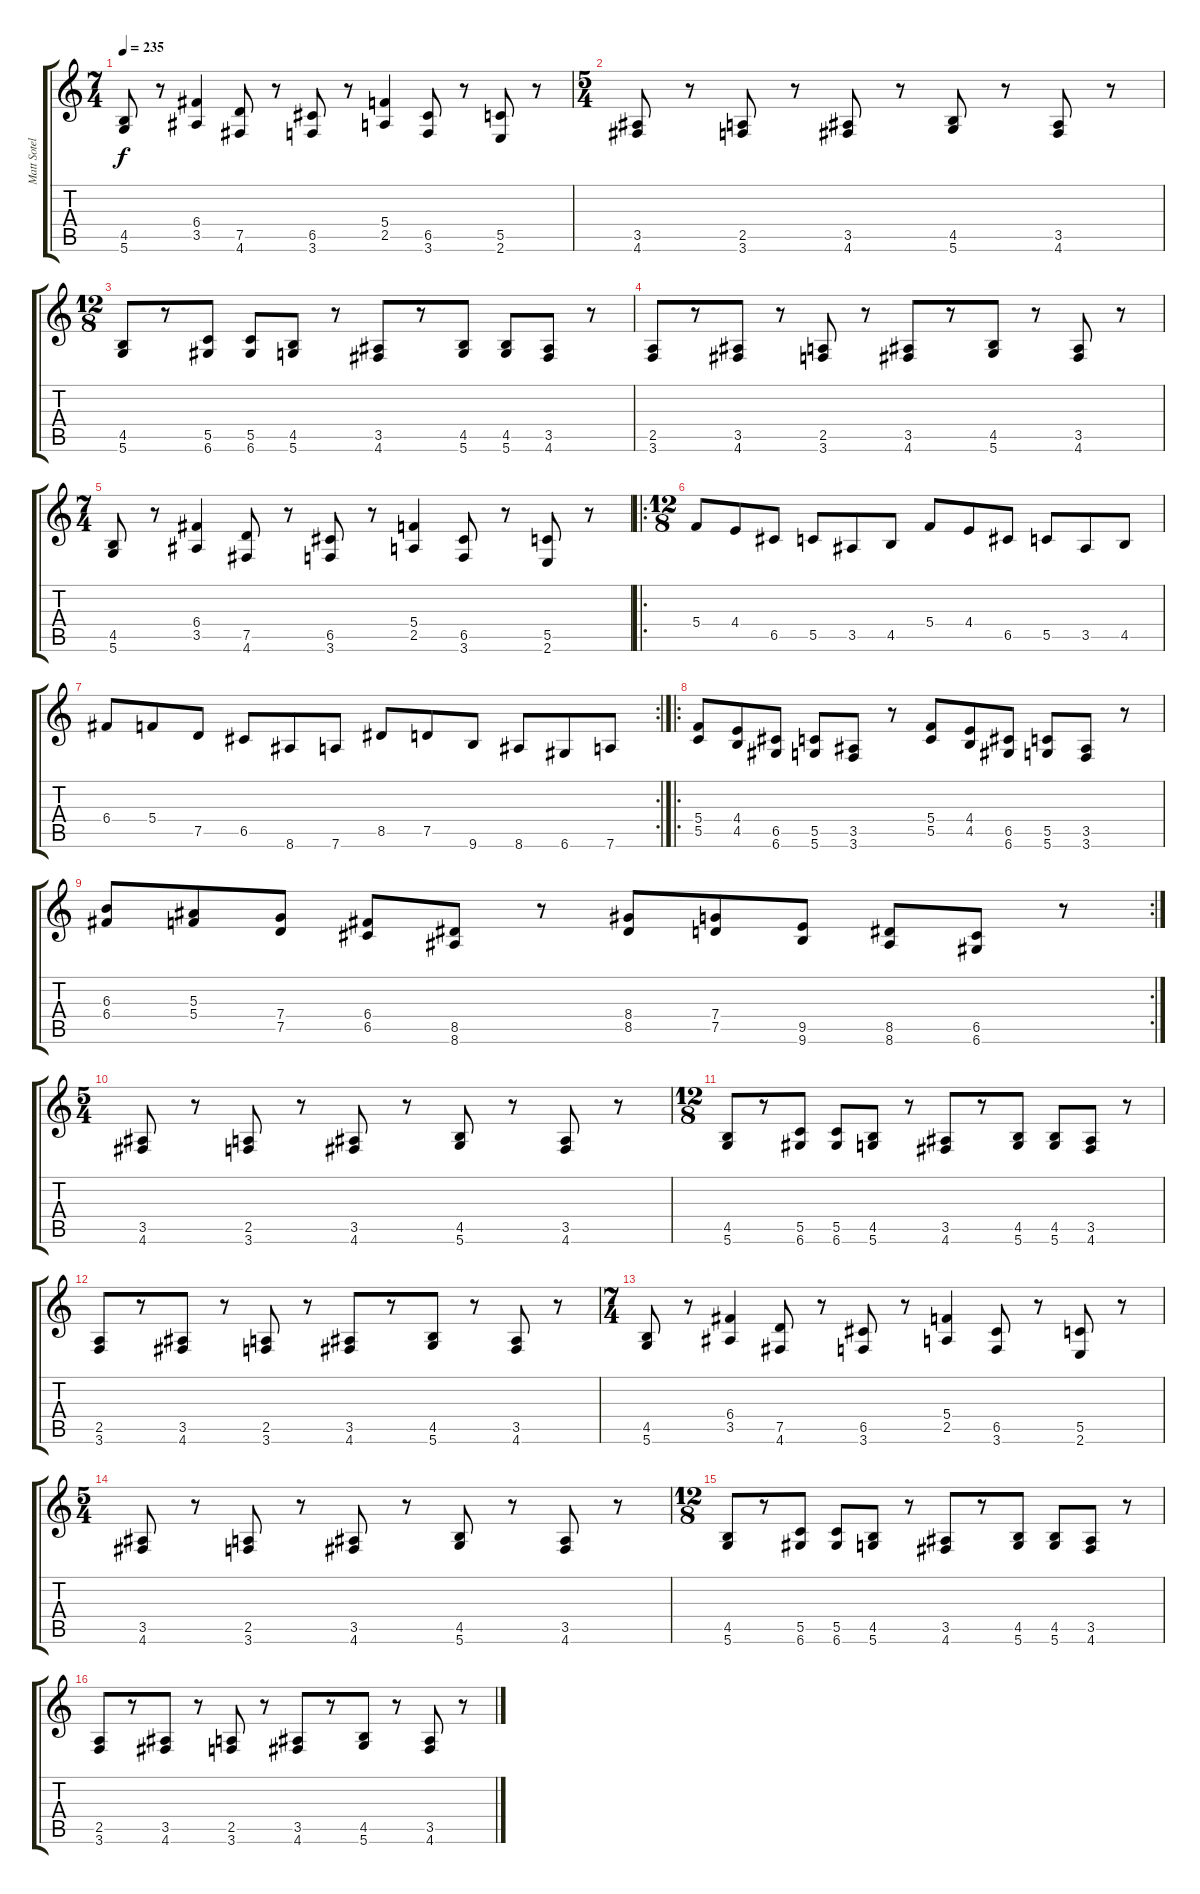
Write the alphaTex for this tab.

\track ("Matt Sotelo (Guitar 1)" "Matt Sotel") {instrument distortionguitar}
\staff {score tabs}
\tuning (D4 A3 F3 C3 G2 D2) {hide}
\ts (7 4)
\tempo 235
\clef g2
\ks c
(4.5 5.6).8{dy f} r.8 (6.4 3.5).4 (7.5 4.6).8 r.8 (6.5 3.6).8 r.8 (5.4 2.5).4 (6.5 3.6).8 r.8 (5.5 2.6).8 r.8 |
\ts (5 4)
(3.5 4.6).8 r.8 (2.5 3.6).8 r.8 (3.5 4.6).8 r.8 (4.5 5.6).8 r.8 (3.5 4.6).8 r.8 |
\ts (12 8)
(4.5 5.6).8 r.8 (5.5 6.6).8 (5.5 6.6).8 (4.5 5.6).8 r.8 (3.5 4.6).8 r.8 (4.5 5.6).8 (4.5 5.6).8 (3.5 4.6).8 r.8 |
(2.5 3.6).8 r.8 (3.5 4.6).8 r.8 (2.5 3.6).8 r.8 (3.5 4.6).8 r.8 (4.5 5.6).8 r.8 (3.5 4.6).8 r.8 |
\ts (7 4)
(4.5 5.6).8 r.8 (6.4 3.5).4 (7.5 4.6).8 r.8 (6.5 3.6).8 r.8 (5.4 2.5).4 (6.5 3.6).8 r.8 (5.5 2.6).8 r.8 |
\ro
\ts (12 8)
5.4.8 4.4.8 6.5.8 5.5.8 3.5.8 4.5.8 5.4.8 4.4.8 6.5.8 5.5.8 3.5.8 4.5.8 |
\rc 2
6.4.8 5.4.8 7.5.8 6.5.8 8.6.8 7.6.8 8.5.8 7.5.8 9.6.8 8.6.8 6.6.8 7.6.8 |
\ro
(5.4 5.5).8 (4.4 4.5).8 (6.5 6.6).8 (5.5 5.6).8 (3.5 3.6).8 r.8 (5.4 5.5).8 (4.4 4.5).8 (6.5 6.6).8 (5.5 5.6).8 (3.5 3.6).8 r.8 |
\rc 2
(6.3 6.4).8 (5.3 5.4).8 (7.4 7.5).8 (6.4 6.5).8 (8.5 8.6).8 r.8 (8.4 8.5).8 (7.4 7.5).8 (9.5 9.6).8 (8.5 8.6).8 (6.5 6.6).8 r.8 |
\ts (5 4)
(3.5 4.6).8 r.8 (2.5 3.6).8 r.8 (3.5 4.6).8 r.8 (4.5 5.6).8 r.8 (3.5 4.6).8 r.8 |
\ts (12 8)
(4.5 5.6).8 r.8 (5.5 6.6).8 (5.5 6.6).8 (4.5 5.6).8 r.8 (3.5 4.6).8 r.8 (4.5 5.6).8 (4.5 5.6).8 (3.5 4.6).8 r.8 |
(2.5 3.6).8 r.8 (3.5 4.6).8 r.8 (2.5 3.6).8 r.8 (3.5 4.6).8 r.8 (4.5 5.6).8 r.8 (3.5 4.6).8 r.8 |
\ts (7 4)
(4.5 5.6).8 r.8 (6.4 3.5).4 (7.5 4.6).8 r.8 (6.5 3.6).8 r.8 (5.4 2.5).4 (6.5 3.6).8 r.8 (5.5 2.6).8 r.8 |
\ts (5 4)
(3.5 4.6).8 r.8 (2.5 3.6).8 r.8 (3.5 4.6).8 r.8 (4.5 5.6).8 r.8 (3.5 4.6).8 r.8 |
\ts (12 8)
(4.5 5.6).8 r.8 (5.5 6.6).8 (5.5 6.6).8 (4.5 5.6).8 r.8 (3.5 4.6).8 r.8 (4.5 5.6).8 (4.5 5.6).8 (3.5 4.6).8 r.8 |
(2.5 3.6).8 r.8 (3.5 4.6).8 r.8 (2.5 3.6).8 r.8 (3.5 4.6).8 r.8 (4.5 5.6).8 r.8 (3.5 4.6).8 r.8
